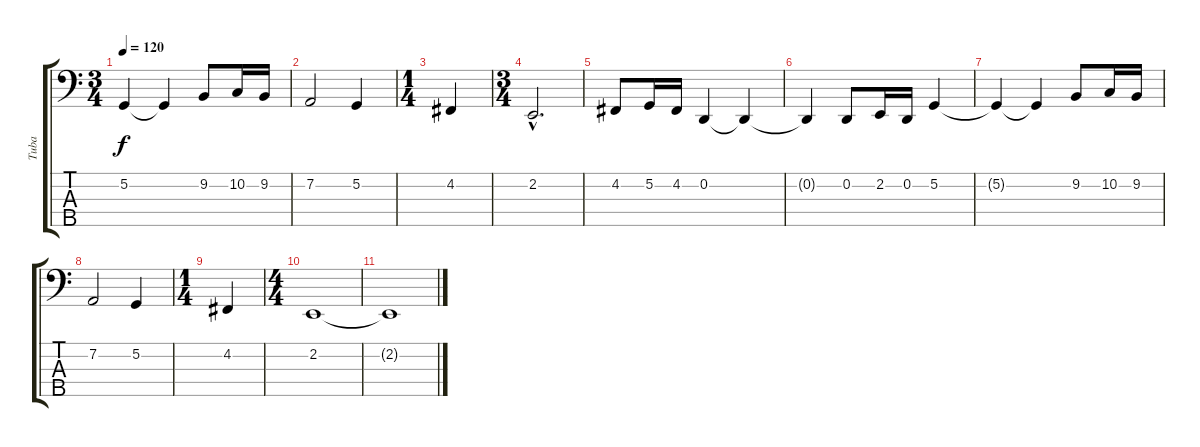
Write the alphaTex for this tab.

\track ("Tuba" "Tuba") {instrument tuba}
\staff {score tabs}
\tuning (G2 D2 A1 E1 B0) {hide}
\ts (3 4)
\tempo 120
\clef f4
\ks c
5.2{t}.4{dy f} 5.2{t}.4 9.2.8 10.2.16 9.2.16 |
7.2.2 5.2.4 |
\ts (1 4)
4.2.4 |
\ts (3 4)
2.2{hac}.2{d} |
4.2.8 5.2.16 4.2.16 0.2.4 0.2{t}.4 |
0.2{t}.4 0.2.8 2.2.16 0.2.16 5.2.4 |
5.2{t}.4 5.2{t}.4 9.2.8 10.2.16 9.2.16 |
7.2.2 5.2.4 |
\ts (1 4)
4.2.4 |
\ts (4 4)
2.2.1 |
2.2{t}.1
